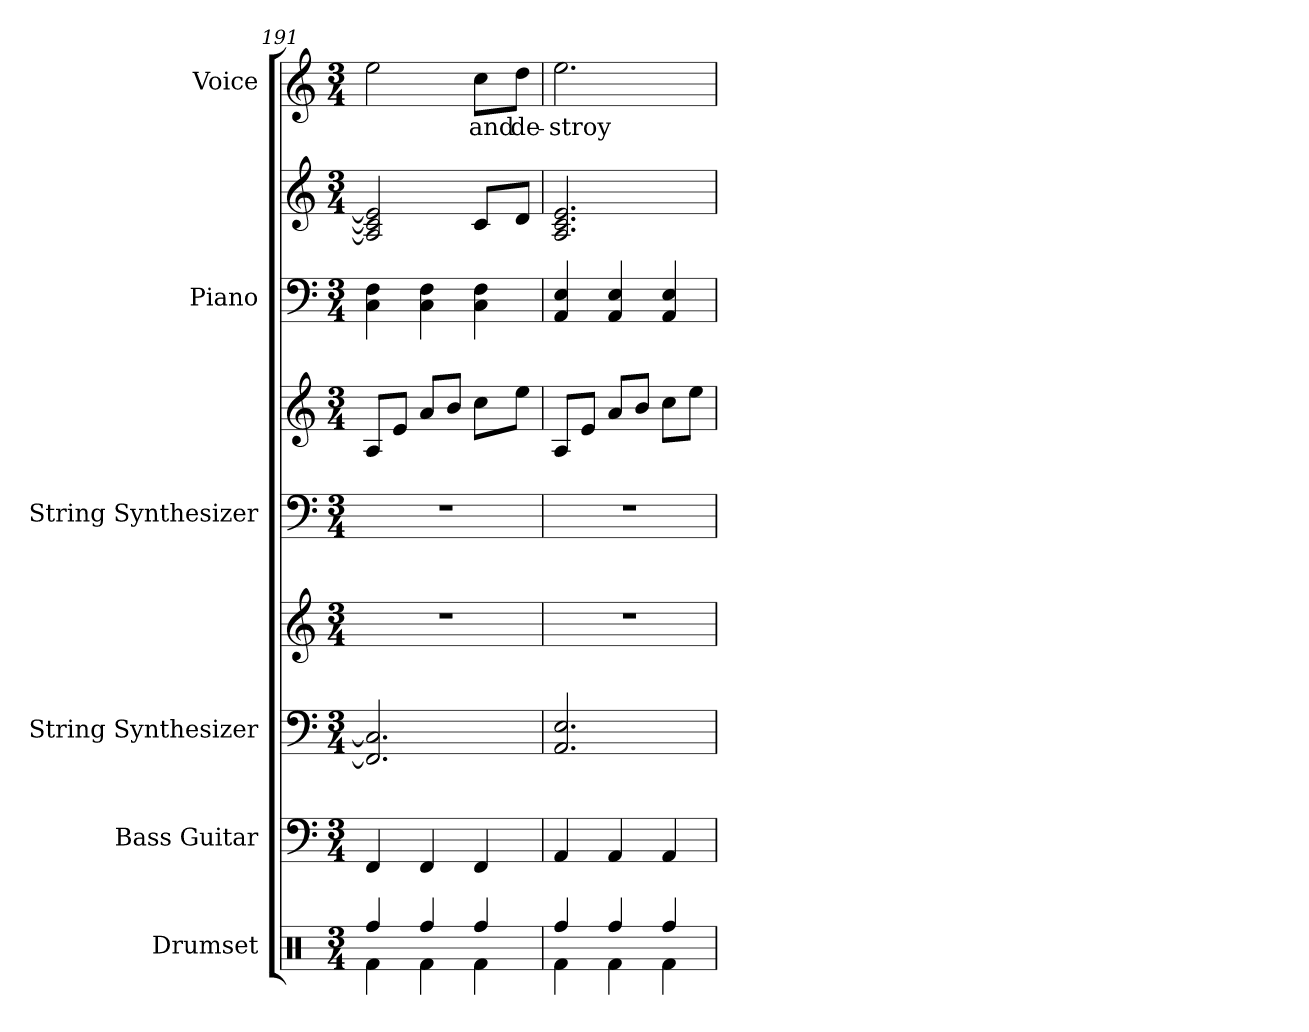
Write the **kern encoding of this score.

**kern	**kern	**kern	**kern	**kern	**kern	**kern	**kern	**kern	**text
*part6	*part5	*part4	*part4	*part3	*part3	*part2	*part2	*part1	*part1
*staff9	*staff8	*staff7	*staff6	*staff5	*staff4	*staff3	*staff2	*staff1	*staff1
*I"Drumset	*I"Bass Guitar	*I"String Synthesizer	*	*I"String Synthesizer	*	*I"Piano	*	*I"Voice	*
*I'D. Set	*I'B. Guit.	*I'Synth.	*	*I'Synth.	*	*I'Pno.	*	*I'Vo.	*
*clefX	*clefF4	*clefF4	*clefG2	*clefF4	*clefG2	*clefF4	*clefG2	*clefG2	*
*	*ITrd7c12	*	*	*	*	*	*	*	*
*k[]	*k[]	*k[]	*k[]	*k[]	*k[]	*k[]	*k[]	*k[]	*
*M3/4	*M3/4	*M3/4	*M3/4	*M3/4	*M3/4	*M3/4	*M3/4	*M3/4	*
=191	=191	=191	=191	=191	=191	=191	=191	=191	=191
*^	*	*	*	*	*	*	*	*	*
4Rff/	4Rf\	4FFF/	2.FF/] 2.C/]	2.r	2.r	8A/L	4C\ 4F\	2A/] 2c/] 2e/]	2ee\	.
.	.	.	.	.	.	8e/J	.	.	.	.
4Rff/	4Rf\	4FFF/	.	.	.	8a/L	4C\ 4F\	.	.	.
.	.	.	.	.	.	8b/J	.	.	.	.
!	!	!	!	!	!	!	!	!	!	!LO:LY:b
4Rff/	4Rf\	4FFF/	.	.	.	8cc\L	4C\ 4F\	8c/L	8cc\L	and
!	!	!	!	!	!	!	!	!	!	!LO:LY:b
.	.	.	.	.	.	8ee\J	.	8d/J	8dd\J	de-
=192	=192	=192	=192	=192	=192	=192	=192	=192	=192	=192
!	!	!	!	!	!	!	!	!	!	!LO:LY:b
4Rff/	4Rf\	4AAA/	2.AA/ 2.E/	2.r	2.r	8A/L	4AA/ 4E/	2.A/ 2.c/ 2.e/	2.ee\	-stroy
.	.	.	.	.	.	8e/J	.	.	.	.
4Rff/	4Rf\	4AAA/	.	.	.	8a/L	4AA/ 4E/	.	.	.
.	.	.	.	.	.	8b/J	.	.	.	.
4Rff/	4Rf\	4AAA/	.	.	.	8cc\L	4AA/ 4E/	.	.	.
.	.	.	.	.	.	8ee\J	.	.	.	.
*v	*v	*	*	*	*	*	*	*	*	*
=	=	=	=	=	=	=	=	=	=
*-	*-	*-	*-	*-	*-	*-	*-	*-	*-
